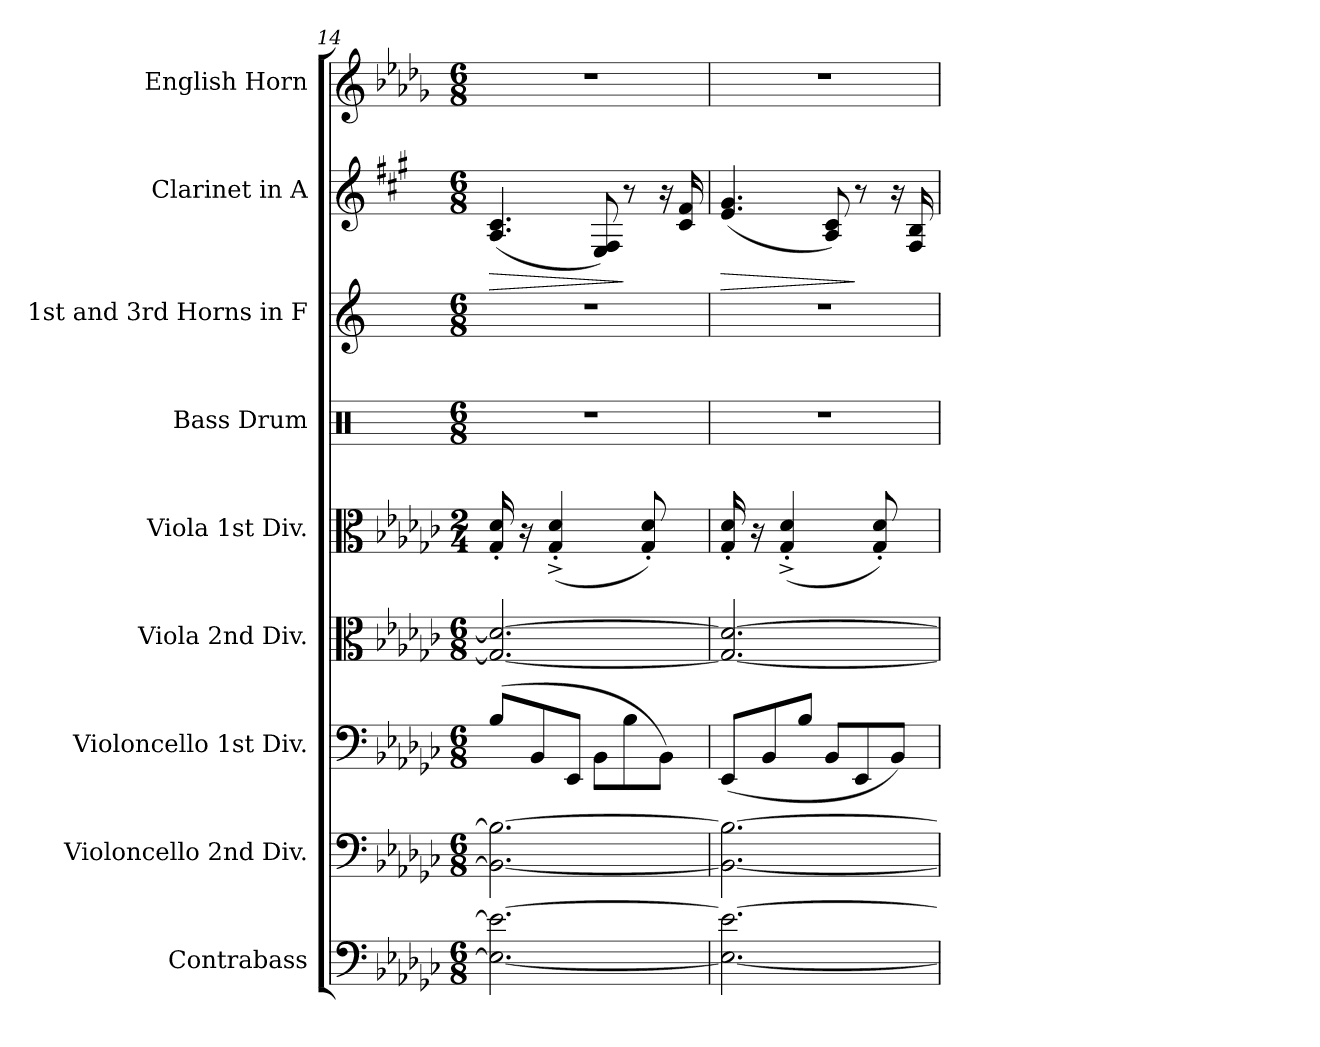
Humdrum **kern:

**kern	**kern	**kern	**kern	**kern	**kern	**kern	**kern	**dynam	**kern
*part9	*part8	*part7	*part6	*part5	*part4	*part3	*part2	*part2	*part1
*staff9	*staff8	*staff7	*staff6	*staff5	*staff4	*staff3	*staff2	*staff2	*staff1
*I"Contrabass	*I"Violoncello 2nd Div.	*I"Violoncello 1st Div.	*I"Viola 2nd Div.	*I"Viola 1st Div.	*I"Bass Drum	*I"1st and 3rd Horns in F	*I"Clarinet in A	*	*I"English Horn
*I'Cb.	*I'Vc.	*I'Vc.	*I'Vla.	*I'Vla.	*I'B. D.	*I'Hn.	*I'Cl.	*	*
*clefF4	*clefF4	*clefF4	*clefC3	*clefC3	*clefX	*clefG2	*clefG2	*	*clefG2
*ITrd7c12	*	*	*	*	*	*ITrd4c7	*ITrd2c3	*	*ITrd4c7
*k[b-e-a-d-g-c-]	*k[b-e-a-d-g-c-]	*k[b-e-a-d-g-c-]	*k[b-e-a-d-g-c-]	*k[b-e-a-d-g-c-]	*k[]	*k[b-]	*k[f#c#g#d#a#e#]	*	*k[b-e-a-d-g-c-]
*G-:	*G-:	*G-:	*G-:	*G-:	*C:	*F:	*F#:	*	*G-:
*M6/8	*M6/8	*M6/8	*M6/8	*M2/4	*M6/8	*M6/8	*M6/8	*	*M6/8
*	*	*	*	*Xtuplet	*	*	*	*	*
=14	=14	=14	=14	=14	=14	=14	=14	=14	=14
!	!	!	!	!	!	!	!	!LO:HP:b	!
2.EE-_ 2.E-_	2.BB-_ 2.B-_	(<8B-L	2.G-_ 2.d-_	32%3G-' 32%3d-'	4%3r	4%3r	(4.F# 4.A#	>	4%3r
.	.	.	.	32%3r	.	.	.	.	.
.	.	8BB-	.	.	.	.	.	.	.
.	.	.	.	(8%3G-'^ 8%3d-'^	.	.	.	.	.
.	.	8EE-J	.	.	.	.	.	.	.
.	.	8BB-L	.	.	.	.	8C# 8D#)	.	.
.	.	8B-	.	.	.	.	8r	]	.
.	.	.	.	16%3G-' 16%3d-')	.	.	.	.	.
.	.	8BB-J)	.	.	.	.	16r	.	.
.	.	.	.	.	.	.	16A# 16d#	.	.
=15	=15	=15	=15	=15	=15	=15	=15	=15	=15
!	!	!	!	!	!	!	!	!LO:HP:b	!
2.EE-_ 2.E-_	2.BB-_ 2.B-_	(8EE-L	2.G-_ 2.d-_	32%3G-' 32%3d-'	4%3r	4%3r	(4.c# 4.e#	>	4%3r
.	.	.	.	32%3r	.	.	.	.	.
.	.	8BB-	.	.	.	.	.	.	.
.	.	.	.	(8%3G-'^ 8%3d-'^	.	.	.	.	.
.	.	8B-J	.	.	.	.	.	.	.
.	.	8BB-L	.	.	.	.	8F# 8A#)	.	.
.	.	8EE-	.	.	.	.	8r	]	.
.	.	.	.	16%3G-' 16%3d-')	.	.	.	.	.
.	.	8BB-J)	.	.	.	.	16r	.	.
.	.	.	.	.	.	.	16D# 16G#	.	.
=	=	=	=	=	=	=	=	=	=
*-	*-	*-	*-	*-	*-	*-	*-	*-	*-
